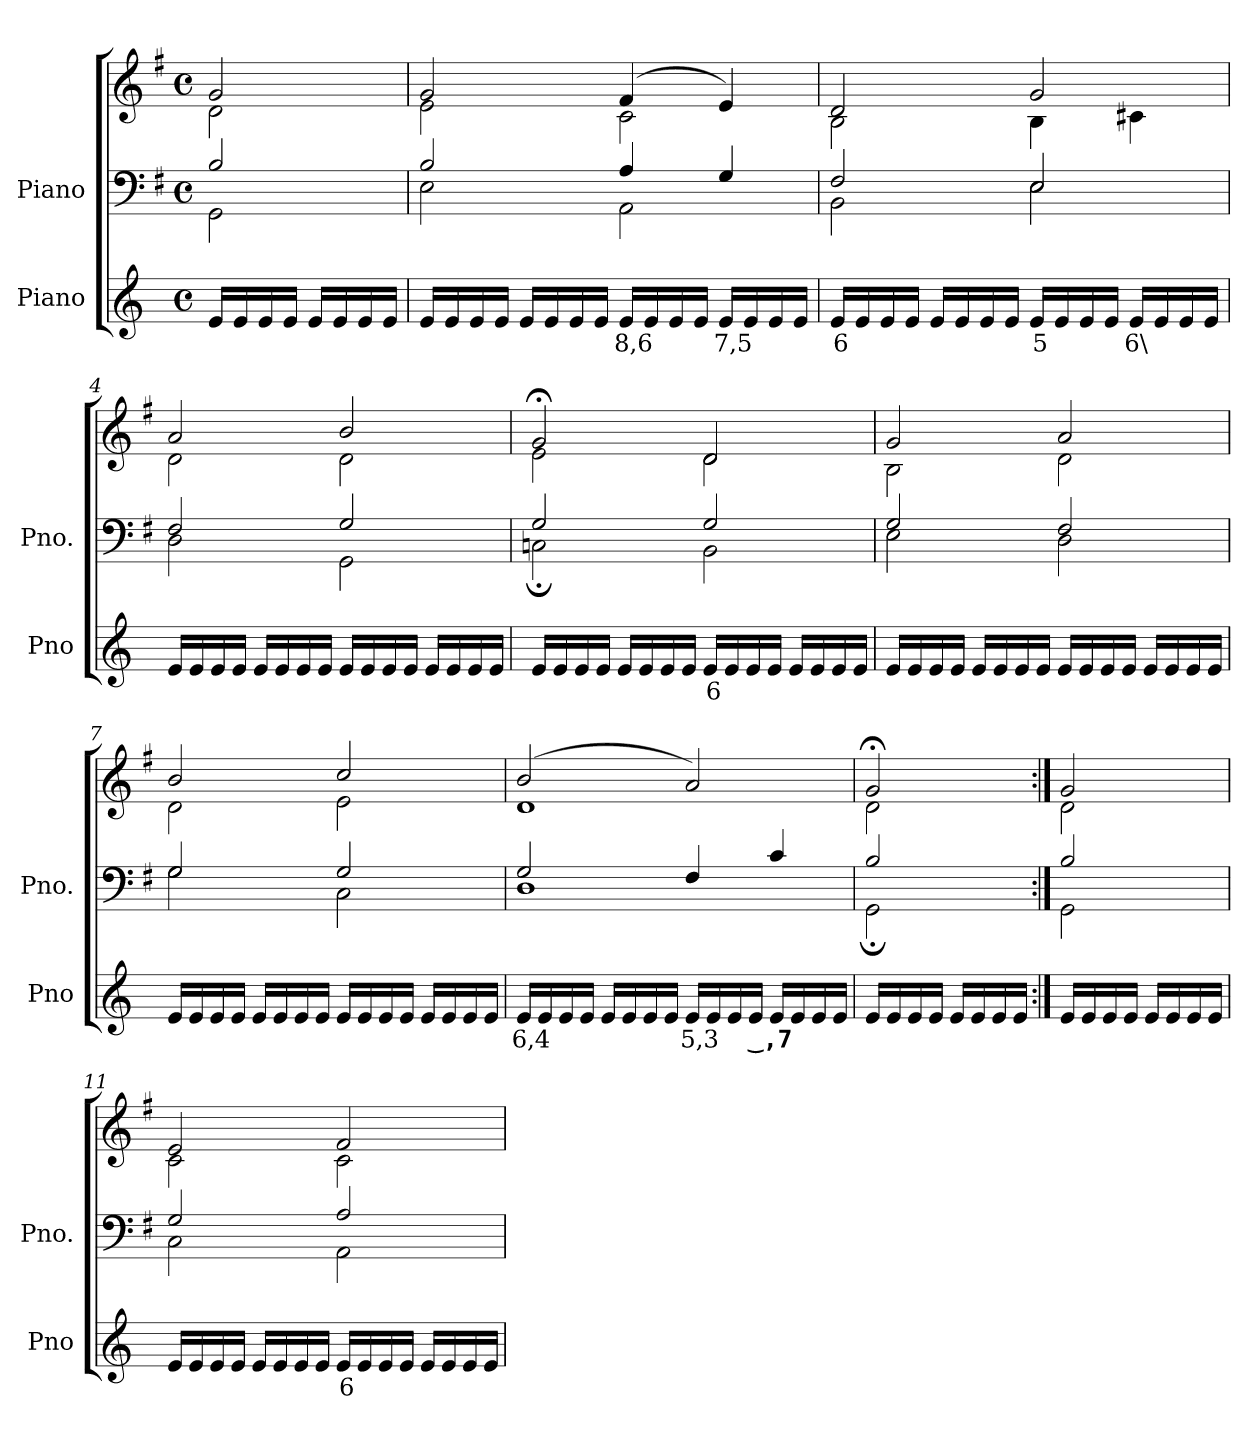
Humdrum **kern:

**kern	**text	**kern	**kern
*part2	*part2	*part1	*part1
*staff3	*staff3	*staff2	*staff1
*I"Piano	*	*I"Piano	*
*I'Pno	*	*I'Pno.	*
*clefG2	*	*clefF4	*clefG2
*k[]	*	*k[f#]	*k[f#]
*M4/4	*	*M4/4	*M4/4
*met(c)	*	*met(c)	*met(c)
=1	=1	=1	=1
*	*	*^	*^
16e/LL	.	2B/	2GG\	2g/	2d\
16e/	.	.	.	.	.
16e/	.	.	.	.	.
16e/JJ	.	.	.	.	.
16e/LL	.	.	.	.	.
16e/	.	.	.	.	.
16e/	.	.	.	.	.
16e/JJ	.	.	.	.	.
=2	=2	=2	=2	=2	=2
16e/LL	.	2B/	2E\	2g/	2e\
16e/	.	.	.	.	.
16e/	.	.	.	.	.
16e/JJ	.	.	.	.	.
16e/LL	.	.	.	.	.
16e/	.	.	.	.	.
16e/	.	.	.	.	.
16e/JJ	.	.	.	.	.
!	!LO:LY:b	!	!	!	!
16e/LL	8,6	4A/	2AA\	(>4f#/	2c\
16e/	.	.	.	.	.
16e/	.	.	.	.	.
16e/JJ	.	.	.	.	.
!	!LO:LY:b	!	!	!	!
16e/LL	7,5	4G/	.	4e/)	.
16e/	.	.	.	.	.
16e/	.	.	.	.	.
16e/JJ	.	.	.	.	.
=3	=3	=3	=3	=3	=3
!	!LO:LY:b	!	!	!	!
16e/LL	6	2F#/	2BB\	2d/	2B\
16e/	.	.	.	.	.
16e/	.	.	.	.	.
16e/JJ	.	.	.	.	.
16e/LL	.	.	.	.	.
16e/	.	.	.	.	.
16e/	.	.	.	.	.
16e/JJ	.	.	.	.	.
!	!LO:LY:b	!	!	!	!
16e/LL	5	2E/	2E\	2g/	4B\
16e/	.	.	.	.	.
16e/	.	.	.	.	.
16e/JJ	.	.	.	.	.
!	!LO:LY:b	!	!	!	!
16e/LL	6\	.	.	.	4c#X\
16e/	.	.	.	.	.
16e/	.	.	.	.	.
16e/JJ	.	.	.	.	.
=4	=4	=4	=4	=4	=4
16e/LL	.	2F#/	2D\	2a/	2d\
16e/	.	.	.	.	.
16e/	.	.	.	.	.
16e/JJ	.	.	.	.	.
16e/LL	.	.	.	.	.
16e/	.	.	.	.	.
16e/	.	.	.	.	.
16e/JJ	.	.	.	.	.
16e/LL	.	2G/	2GG\	2b/	2d\
16e/	.	.	.	.	.
16e/	.	.	.	.	.
16e/JJ	.	.	.	.	.
16e/LL	.	.	.	.	.
16e/	.	.	.	.	.
16e/	.	.	.	.	.
16e/JJ	.	.	.	.	.
=5	=5	=5	=5	=5	=5
16e/LL	.	2G/	2Cn;\	2g;</	2e\
16e/	.	.	.	.	.
16e/	.	.	.	.	.
16e/JJ	.	.	.	.	.
16e/LL	.	.	.	.	.
16e/	.	.	.	.	.
16e/	.	.	.	.	.
16e/JJ	.	.	.	.	.
!	!LO:LY:b	!	!	!	!
16e/LL	6	2G/	2BB\	2d/	2d\
16e/	.	.	.	.	.
16e/	.	.	.	.	.
16e/JJ	.	.	.	.	.
16e/LL	.	.	.	.	.
16e/	.	.	.	.	.
16e/	.	.	.	.	.
16e/JJ	.	.	.	.	.
=6	=6	=6	=6	=6	=6
16e/LL	.	2G/	2E\	2g/	2B\
16e/	.	.	.	.	.
16e/	.	.	.	.	.
16e/JJ	.	.	.	.	.
16e/LL	.	.	.	.	.
16e/	.	.	.	.	.
16e/	.	.	.	.	.
16e/JJ	.	.	.	.	.
16e/LL	.	2F#/	2D\	2a/	2d\
16e/	.	.	.	.	.
16e/	.	.	.	.	.
16e/JJ	.	.	.	.	.
16e/LL	.	.	.	.	.
16e/	.	.	.	.	.
16e/	.	.	.	.	.
16e/JJ	.	.	.	.	.
=7	=7	=7	=7	=7	=7
16e/LL	.	2G/	2G\	2b/	2d\
16e/	.	.	.	.	.
16e/	.	.	.	.	.
16e/JJ	.	.	.	.	.
16e/LL	.	.	.	.	.
16e/	.	.	.	.	.
16e/	.	.	.	.	.
16e/JJ	.	.	.	.	.
16e/LL	.	2G/	2C\	2cc/	2e\
16e/	.	.	.	.	.
16e/	.	.	.	.	.
16e/JJ	.	.	.	.	.
16e/LL	.	.	.	.	.
16e/	.	.	.	.	.
16e/	.	.	.	.	.
16e/JJ	.	.	.	.	.
=8	=8	=8	=8	=8	=8
!	!LO:LY:b	!	!	!	!
16e/LL	6,4	2G/	1D	(>2b/	1d
16e/	.	.	.	.	.
16e/	.	.	.	.	.
16e/JJ	.	.	.	.	.
16e/LL	.	.	.	.	.
16e/	.	.	.	.	.
16e/	.	.	.	.	.
16e/JJ	.	.	.	.	.
!	!LO:LY:b	!	!	!	!
16e/LL	5,3	4F#/	.	2a/)	.
16e/	.	.	.	.	.
16e/	.	.	.	.	.
16e/JJ	.	.	.	.	.
!	!LO:LY:b	!	!	!	!
16e/LL	_,7	4c/	.	.	.
16e/	.	.	.	.	.
16e/	.	.	.	.	.
16e/JJ	.	.	.	.	.
=9	=9	=9	=9	=9	=9
16e/LL	.	2B/	2GG;\	2g;</	2d\
16e/	.	.	.	.	.
16e/	.	.	.	.	.
16e/JJ	.	.	.	.	.
16e/LL	.	.	.	.	.
16e/	.	.	.	.	.
16e/	.	.	.	.	.
16e/JJ	.	.	.	.	.
=10:|!	=10:|!	=10:|!	=10:|!	=10:|!	=10:|!
16e/LL	.	2B/	2GG\	2g/	2d\
16e/	.	.	.	.	.
16e/	.	.	.	.	.
16e/JJ	.	.	.	.	.
16e/LL	.	.	.	.	.
16e/	.	.	.	.	.
16e/	.	.	.	.	.
16e/JJ	.	.	.	.	.
=11	=11	=11	=11	=11	=11
16e/LL	.	2G/	2C\	2e/	2c\
16e/	.	.	.	.	.
16e/	.	.	.	.	.
16e/JJ	.	.	.	.	.
16e/LL	.	.	.	.	.
16e/	.	.	.	.	.
16e/	.	.	.	.	.
16e/JJ	.	.	.	.	.
!	!LO:LY:b	!	!	!	!
16e/LL	6	2A/	2AA\	2f#/	2c\
16e/	.	.	.	.	.
16e/	.	.	.	.	.
16e/JJ	.	.	.	.	.
16e/LL	.	.	.	.	.
16e/	.	.	.	.	.
16e/	.	.	.	.	.
16e/JJ	.	.	.	.	.
*	*	*v	*v	*	*
*	*	*	*v	*v
=	=	=	=
*-	*-	*-	*-
